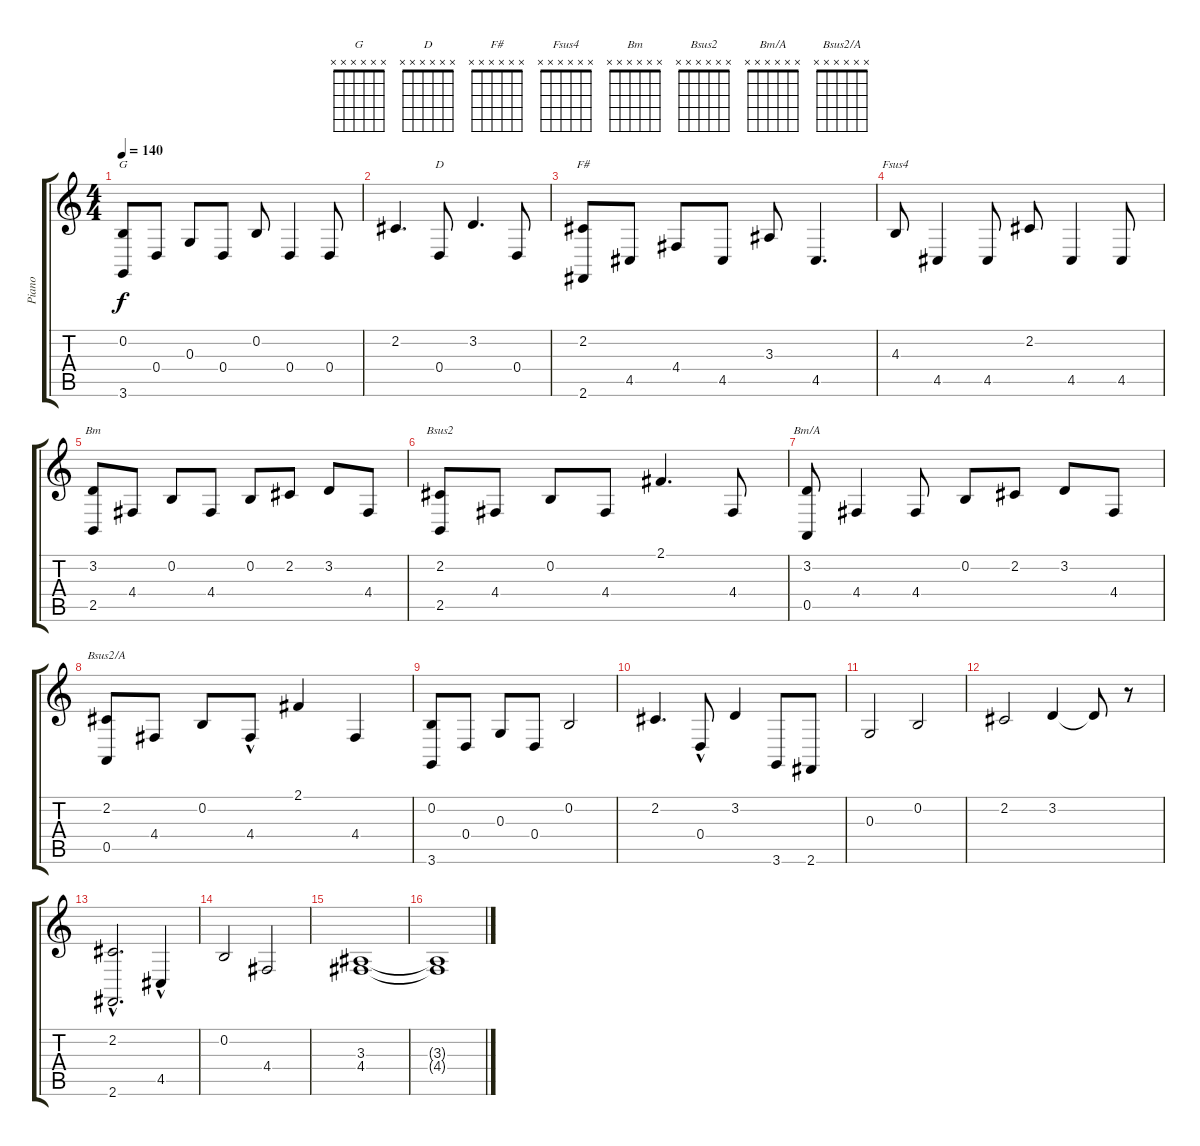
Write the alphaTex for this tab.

\track ("Piano" "Piano") {instrument acousticgrandpiano}
\staff {score tabs}
\tuning (E4 B3 G3 D3 A2 E2) {hide}
\chord ("G" x x x x x x) {firstfret 0}
\chord ("D" x x x x x x) {firstfret 0}
\chord ("F#" x x x x x x) {firstfret 0}
\chord ("Fsus4" x x x x x x) {firstfret 0}
\chord ("Bm" x x x x x x) {firstfret 0}
\chord ("Bsus2" x x x x x x) {firstfret 0}
\chord ("Bm/A" x x x x x x) {firstfret 0}
\chord ("Bsus2/A" x x x x x x) {firstfret 0}
\ts (4 4)
\tempo 140
\clef g2
\ks c
(0.2 3.6).8{ch "G" dy f} 0.4.8 0.3.8 0.4.8 0.2.8 0.4.4 0.4.8 |
2.2.4{d} 0.4.8{ch "D"} 3.2.4{d} 0.4.8 |
(2.2 2.6).8{ch "F#"} 4.5.8 4.4.8 4.5.8 3.3.8 4.5.4{d} |
4.3.8{ch "Fsus4"} 4.5.4 4.5.8 2.2.8 4.5.4 4.5.8 |
(3.2 2.5).8{ch "Bm"} 4.4.8 0.2.8 4.4.8 0.2.8 2.2.8 3.2.8 4.4.8 |
(2.2 2.5).8{ch "Bsus2"} 4.4.8 0.2.8 4.4.8 2.1.4{d} 4.4.8 |
(3.2 0.5).8{ch "Bm/A"} 4.4.4 4.4.8 0.2.8 2.2.8 3.2.8 4.4.8 |
(2.2 0.5).8{ch "Bsus2/A"} 4.4.8 0.2.8 4.4{hac}.8 2.1.4 4.4.4 |
(0.2 3.6).8 0.4.8 0.3.8 0.4.8 0.2.2 |
2.2.4{d} 0.4{hac}.8 3.2.4 3.6.8 2.6.8 |
0.3.2 0.2.2 |
2.2.2 3.2.4 3.2{t}.8 r.8 |
(2.2 2.6{hac}).2{d} 4.5{hac}.4 |
0.2.2 4.4.2 |
(3.3 4.4).1 |
(3.3{t} 4.4{t}).1
